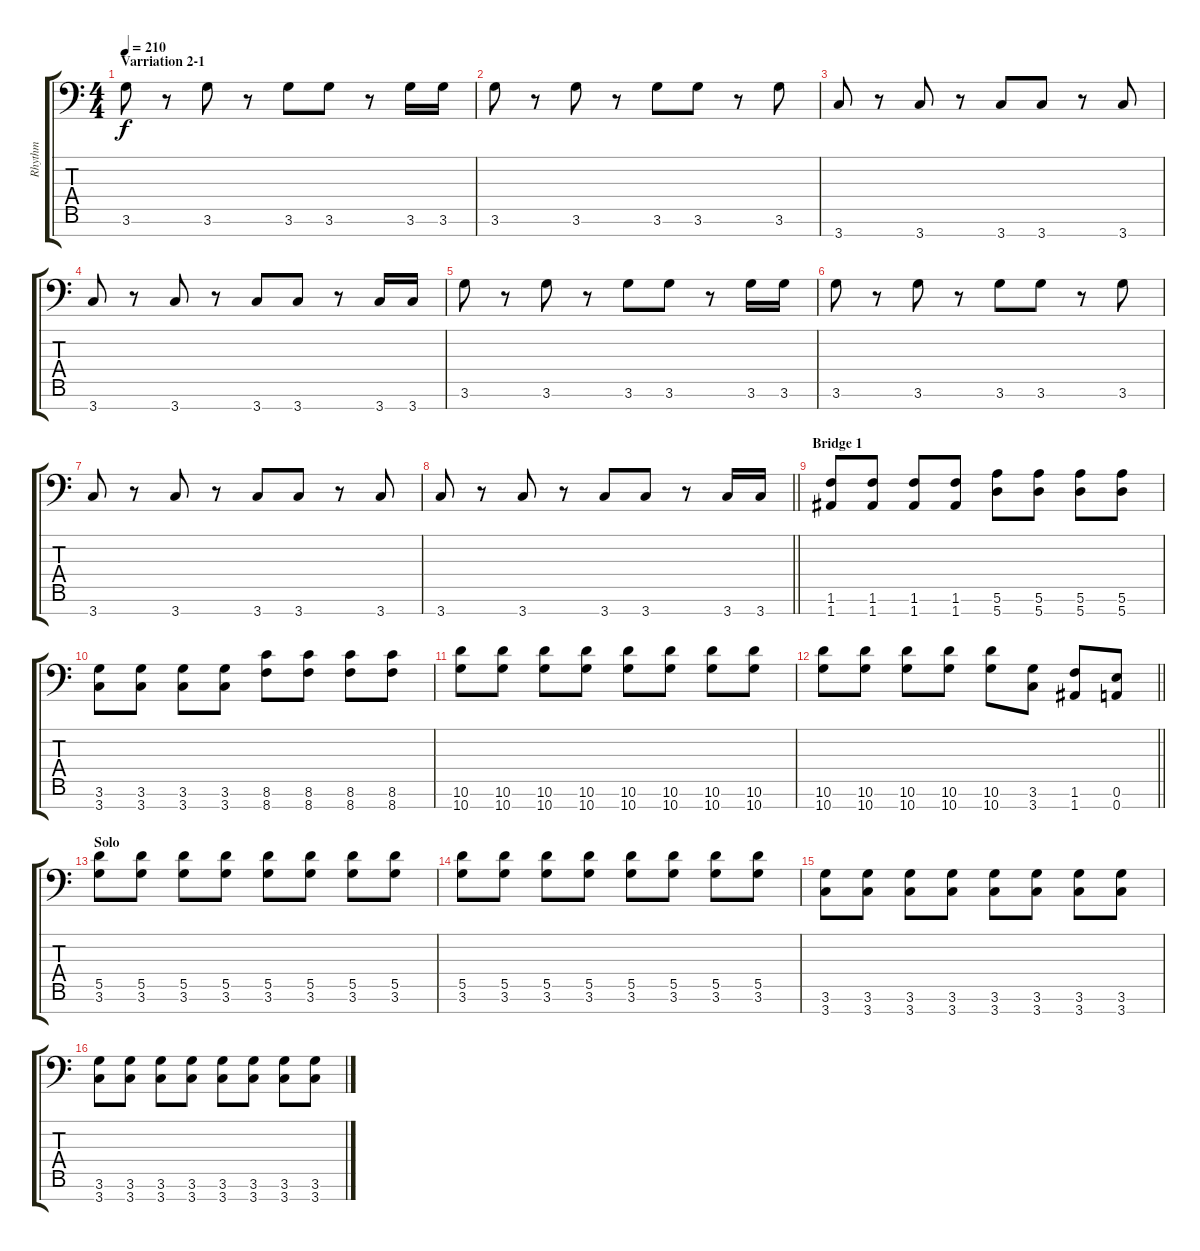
\track ("Rhythm" "Rhythm") {instrument distortionguitar}
\staff {score tabs}
\tuning (E4 B3 G3 D3 A2 E2 A1) {hide}
\ts (4 4)
\section ("" "Varriation 2-1")
\tempo 210
\clef f4
\ks c
3.6.8{dy f} r.8 3.6.8 r.8 3.6.8 3.6.8 r.8 3.6.16 3.6.16 |
3.6.8 r.8 3.6.8 r.8 3.6.8 3.6.8 r.8 3.6.8 |
3.7.8 r.8 3.7.8 r.8 3.7.8 3.7.8 r.8 3.7.8 |
3.7.8 r.8 3.7.8 r.8 3.7.8 3.7.8 r.8 3.7.16 3.7.16 |
3.6.8 r.8 3.6.8 r.8 3.6.8 3.6.8 r.8 3.6.16 3.6.16 |
3.6.8 r.8 3.6.8 r.8 3.6.8 3.6.8 r.8 3.6.8 |
3.7.8 r.8 3.7.8 r.8 3.7.8 3.7.8 r.8 3.7.8 |
\barLineRight lightlight
3.7.8 r.8 3.7.8 r.8 3.7.8 3.7.8 r.8 3.7.16 3.7.16 |
\section ("" "Bridge 1")
(1.6 1.7).8 (1.6 1.7).8 (1.6 1.7).8 (1.6 1.7).8 (5.6 5.7).8 (5.6 5.7).8 (5.6 5.7).8 (5.6 5.7).8 |
(3.6 3.7).8 (3.6 3.7).8 (3.6 3.7).8 (3.6 3.7).8 (8.6 8.7).8 (8.6 8.7).8 (8.6 8.7).8 (8.6 8.7).8 |
(10.6 10.7).8 (10.6 10.7).8 (10.6 10.7).8 (10.6 10.7).8 (10.6 10.7).8 (10.6 10.7).8 (10.6 10.7).8 (10.6 10.7).8 |
\barLineRight lightlight
(10.6 10.7).8 (10.6 10.7).8 (10.6 10.7).8 (10.6 10.7).8 (10.6 10.7).8 (3.6 3.7).8 (1.6 1.7).8 (0.6 0.7).8 |
\section ("" "Solo")
(5.5 3.6).8 (5.5 3.6).8 (5.5 3.6).8 (5.5 3.6).8 (5.5 3.6).8 (5.5 3.6).8 (5.5 3.6).8 (5.5 3.6).8 |
(5.5 3.6).8 (5.5 3.6).8 (5.5 3.6).8 (5.5 3.6).8 (5.5 3.6).8 (5.5 3.6).8 (5.5 3.6).8 (5.5 3.6).8 |
(3.6 3.7).8 (3.6 3.7).8 (3.6 3.7).8 (3.6 3.7).8 (3.6 3.7).8 (3.6 3.7).8 (3.6 3.7).8 (3.6 3.7).8 |
(3.6 3.7).8 (3.6 3.7).8 (3.6 3.7).8 (3.6 3.7).8 (3.6 3.7).8 (3.6 3.7).8 (3.6 3.7).8 (3.6 3.7).8
